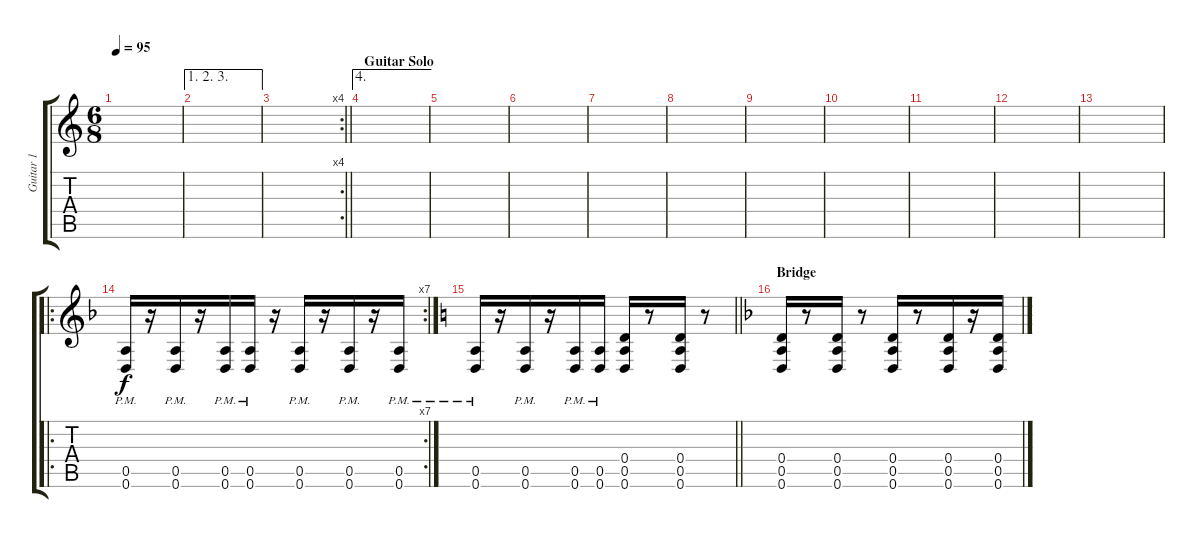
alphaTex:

\track ("Guitar 1" "Guitar 1") {instrument distortionguitar}
\staff {score tabs}
\tuning (E4 B3 G3 D3 A2 D2) {hide}
\ts (6 8)
\tempo 95
\clef g2
\ks c
|
\ae (1 2 3)
|
\rc 4
\barLineRight lightlight
|
\ae 4
\section ("" "Guitar Solo")
|
|
|
|
|
|
|
|
|
|
\ro
\rc 7
\ks f
(0.5{pm} 0.6{pm}).16 r.16 (0.5{pm} 0.6{pm}).16 r.16 (0.5{pm} 0.6{pm}).16 (0.5{pm} 0.6{pm}).16 r.16 (0.5{pm} 0.6{pm}).16 r.16 (0.5{pm} 0.6{pm}).16 r.16 (0.5{pm} 0.6{pm}).16 |
\barLineRight lightlight
\ks c
(0.5{pm} 0.6{pm}).16 r.16 (0.5{pm} 0.6{pm}).16 r.16 (0.5{pm} 0.6{pm}).16 (0.5{pm} 0.6{pm}).16 (0.4 0.5 0.6).16 r.8 (0.4 0.5 0.6).16 r.8 |
\section ("" "Bridge")
\ks f
(0.4 0.5 0.6).16 r.8 (0.4 0.5 0.6).16 r.8 (0.4 0.5 0.6).16 r.8 (0.4 0.5 0.6).16 r.16 (0.4 0.5 0.6).16
